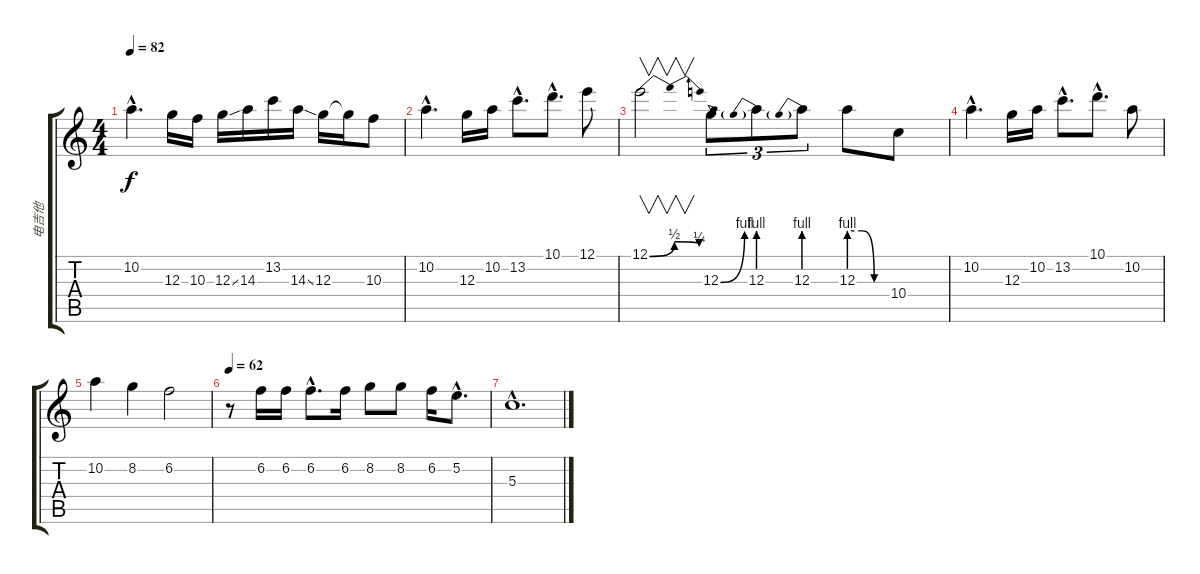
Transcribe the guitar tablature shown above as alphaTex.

\track ("电吉他" "电吉他") {instrument overdrivenguitar}
\staff {score tabs}
\tuning (E4 B3 G3 D3 A2 E2) {hide}
\ts (4 4)
\tempo 82
\clef g2
\ks c
10.2{hac}.4{d dy f} 12.3.16 10.3.16 12.3{ss}.16 14.3.16 13.2.16 14.3{ss}.16 12.3.16 12.3{t}.16 10.3.8 |
10.2{hac}.4{d} 12.3.16 10.2.16 13.2{hac}.8{d} 10.1{hac}.8{d} 12.1.8 |
12.1{be (bendrelease 0 0 30 2 30 2 60 1)}.2{v} 12.3{be (bend 0 0 60 4)}.8{tu (3 2)} 12.3{be (prebend 0 4 60 4)}.8{tu (3 2)} 12.3{be (prebend 0 4 60 4)}.8{tu (3 2)} 12.3{be (custom 0 4 20 4 40 0 60 0)}.8 10.4.8 |
10.2{hac}.4{d} 12.3.16 10.2.16 13.2{hac}.8{d} 10.1{hac}.8{d} 10.2.8 |
10.2.4 8.2.4 6.2.2 |
\tempo 62
r.8 6.2.16 6.2.16 6.2{hac}.8{d} 6.2.16 8.2.8 8.2.8 6.2.16 5.2{hac}.8{d} |
5.3{hac}.1{d}
